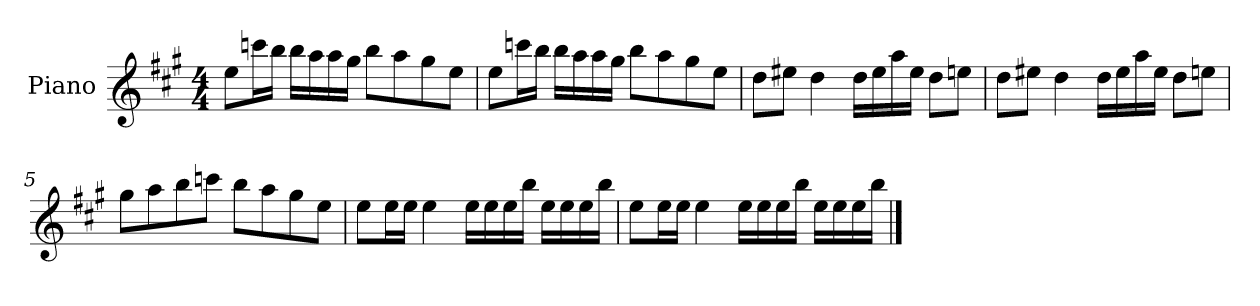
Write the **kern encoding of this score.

**kern
*part1
*staff1
*I"Piano
*I'P-no
*clefG2
*k[f#c#g#]
*M4/4
*MM90
=1
8ee\L
16cccn\L
16bb\JJ
16bb\LL
16aa\
16aa\
16gg#\JJ
8bb\L
8aa\
8gg#\
8ee\J
=2
8ee\L
16cccn\L
16bb\JJ
16bb\LL
16aa\
16aa\
16gg#\JJ
8bb\L
8aa\
8gg#\
8ee\J
=3
8dd\L
8ee#X\J
4dd\
16dd\LL
16ee#\
16aa\
16ee#\JJ
8dd\L
8een\J
!!LO:LB:g=z
=4
8dd\L
8ee#X\J
4dd\
16dd\LL
16ee#\
16aa\
16ee#\JJ
8dd\L
8een\J
=5
8gg#\L
8aa\
8bb\
8cccn\J
8bb\L
8aa\
8gg#\
8ee\J
=6
8ee\L
16ee\L
16ee\JJ
4ee\
16ee\LL
16ee\
16ee\
16bb\JJ
16ee\LL
16ee\
16ee\
16bb\JJ
!!LO:LB:g=z
=7
8ee\L
16ee\L
16ee\JJ
4ee\
16ee\LL
16ee\
16ee\
16bb\JJ
16ee\LL
16ee\
16ee\
16bb\JJ
==
*-
